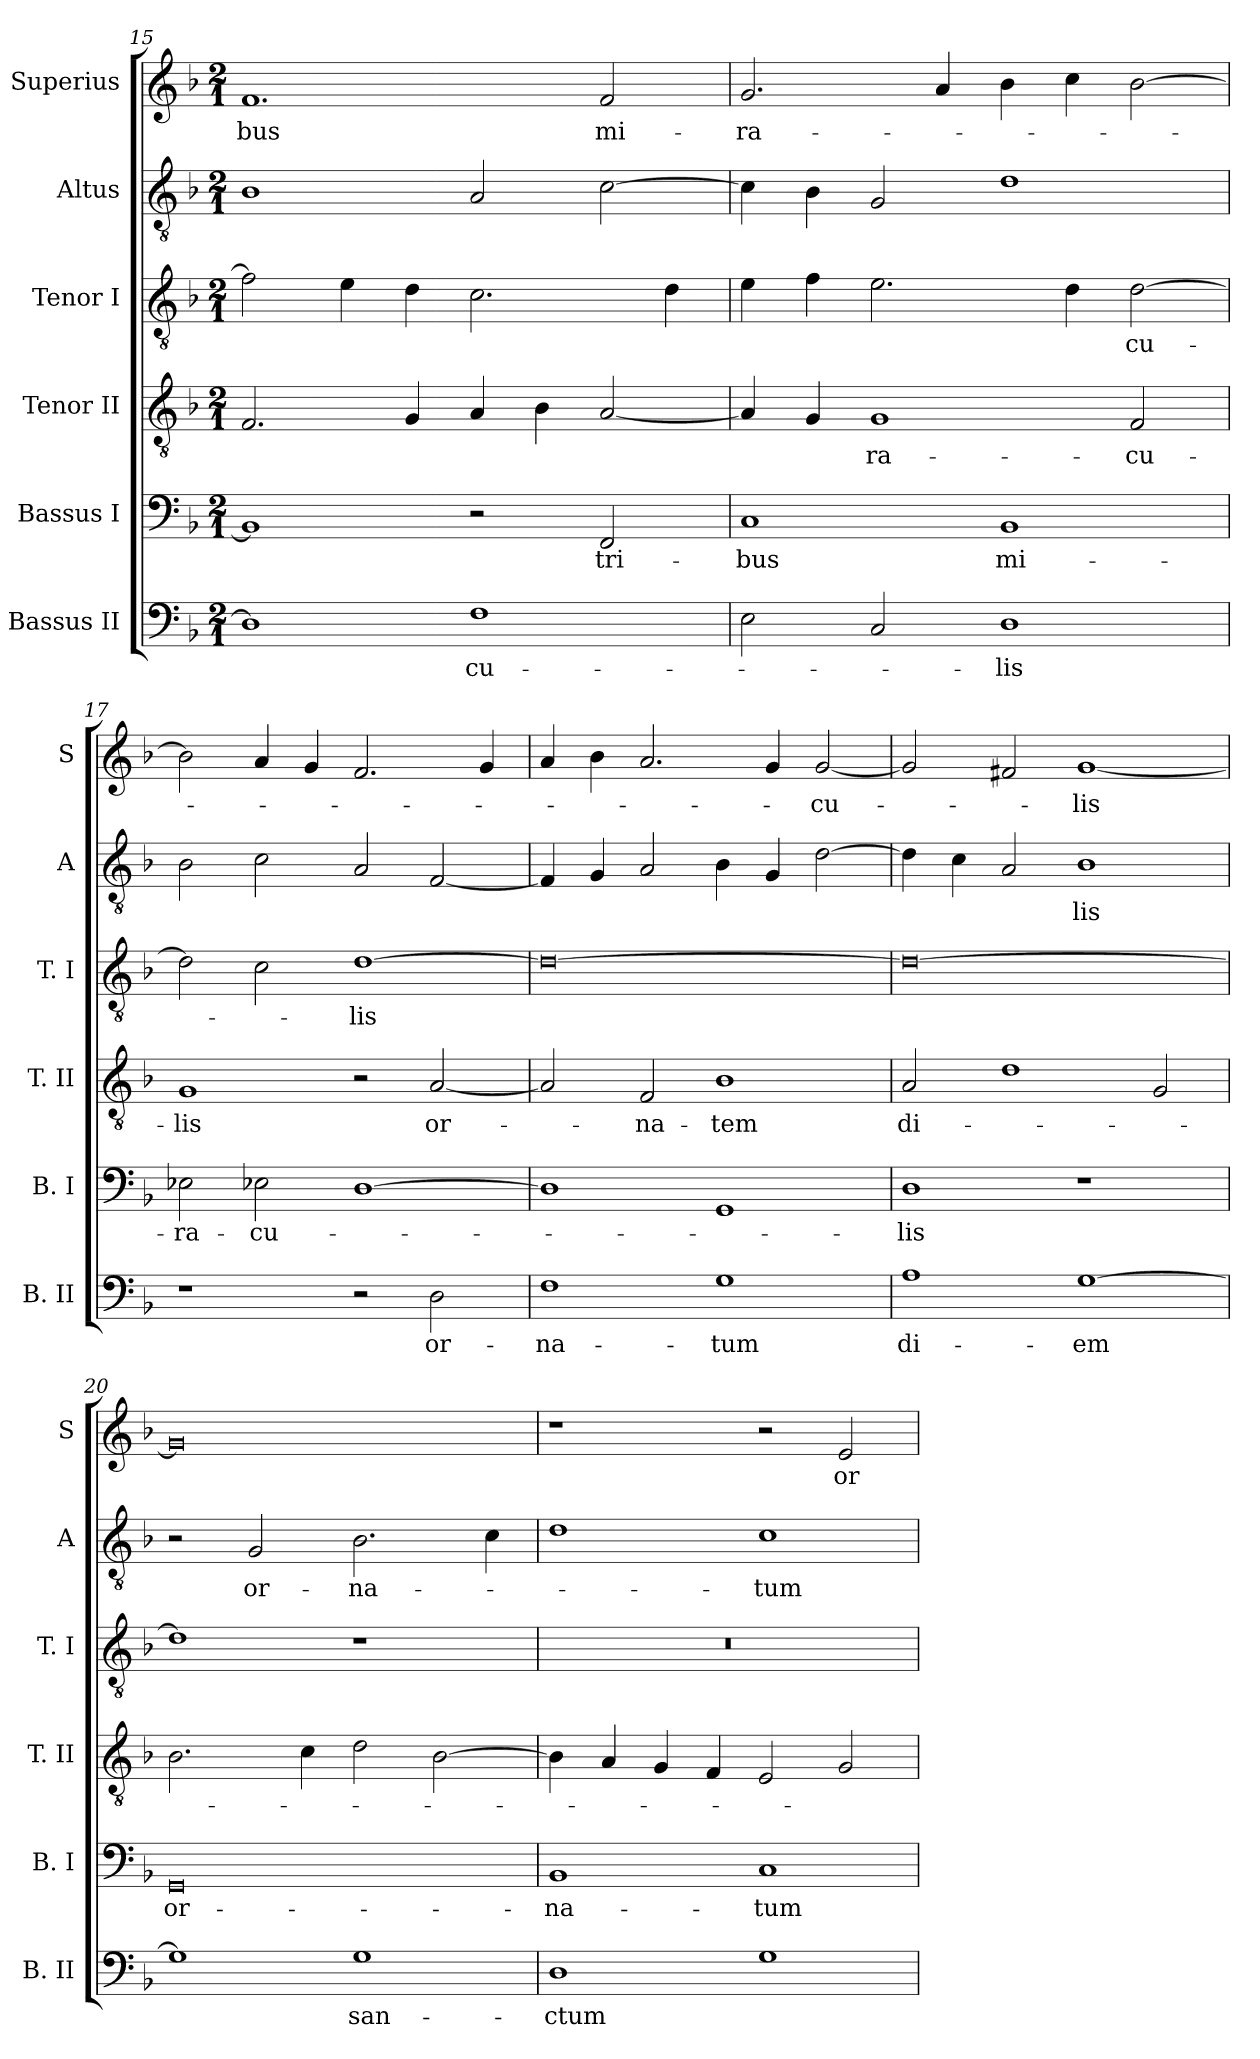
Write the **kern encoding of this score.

**kern	**text	**kern	**text	**kern	**text	**kern	**text	**kern	**text	**kern	**text
*part6	*part6	*part5	*part5	*part4	*part4	*part3	*part3	*part2	*part2	*part1	*part1
*staff6	*staff6	*staff5	*staff5	*staff4	*staff4	*staff3	*staff3	*staff2	*staff2	*staff1	*staff1
*I"Bassus II	*	*I"Bassus I	*	*I"Tenor II	*	*I"Tenor I	*	*I"Altus	*	*I"Superius	*
*I'B. II	*	*I'B. I	*	*I'T. II	*	*I'T. I	*	*I'A	*	*I'S	*
*clefF4	*	*clefF4	*	*clefGv2	*	*clefGv2	*	*clefGv2	*	*clefG2	*
*k[b-]	*	*k[b-]	*	*k[b-]	*	*k[b-]	*	*k[b-]	*	*k[b-]	*
*F:	*	*F:	*	*F:	*	*F:	*	*F:	*	*F:	*
*M2/1	*	*M2/1	*	*M2/1	*	*M2/1	*	*M2/1	*	*M2/1	*
=15	=15	=15	=15	=15	=15	=15	=15	=15	=15	=15	=15
1D]	.	1BB-]	.	2.F	.	2f]	.	1B-	.	1.f	-bus
.	.	.	.	.	.	4e	.	.	.	.	.
.	.	.	.	4G	.	4d	.	.	.	.	.
1F	-cu-	2r	.	4A	.	2.c	.	2A	.	.	.
.	.	.	.	4B-	.	.	.	.	.	.	.
.	.	2FF	tri-	[2A	.	.	.	[2c	.	2f	mi-
.	.	.	.	.	.	4d	.	.	.	.	.
=16	=16	=16	=16	=16	=16	=16	=16	=16	=16	=16	=16
2E	.	1C	-bus	4A]	.	4e	.	4c]	.	2.g	-ra-
.	.	.	.	4G	.	4f	.	4B-	.	.	.
2C	.	.	.	1G	-ra-	2.e	.	2G	.	.	.
.	.	.	.	.	.	.	.	.	.	4a	.
1D	-lis	1BB-	mi-	.	.	.	.	1d	.	4b-	.
.	.	.	.	.	.	4d	.	.	.	4cc	.
.	.	.	.	2F	-cu-	[2d	-cu-	.	.	[2b-	.
=17	=17	=17	=17	=17	=17	=17	=17	=17	=17	=17	=17
1r	.	2E-X	-ra-	1G	-lis	2d]	.	2B-	.	2b-]	.
.	.	2E-X	-cu-	.	.	2c	.	2c	.	4a	.
.	.	.	.	.	.	.	.	.	.	4g	.
2r	.	[1D	.	2r	.	[1d	-lis	2A	.	2.f	.
2D	or-	.	.	[2A	or-	.	.	[2F	.	.	.
.	.	.	.	.	.	.	.	.	.	4g	.
=18	=18	=18	=18	=18	=18	=18	=18	=18	=18	=18	=18
1F	-na-	1D]	.	2A]	.	0d_	.	4F]	.	4a	.
.	.	.	.	.	.	.	.	4G	.	4b-	.
.	.	.	.	2F	-na-	.	.	2A	.	2.a	.
1G	-tum	1GG	.	1B-	-tem	.	.	4B-	.	.	.
.	.	.	.	.	.	.	.	4G	.	4g	.
.	.	.	.	.	.	.	.	[2d	.	[2g	-cu-
=19	=19	=19	=19	=19	=19	=19	=19	=19	=19	=19	=19
1A	di-	1D	-lis	2A	di-	0d_	.	4d]	.	2g]	.
.	.	.	.	.	.	.	.	4c	.	.	.
.	.	.	.	1d	.	.	.	2A	.	2f#X	.
[1G	-em	1r	.	.	.	.	.	1B-	-lis	[1g	-lis
.	.	.	.	2G	.	.	.	.	.	.	.
=20	=20	=20	=20	=20	=20	=20	=20	=20	=20	=20	=20
1G]	.	0GG	or-	2.B-	.	1d]	.	2r	.	0g]	.
.	.	.	.	.	.	.	.	2G	or-	.	.
.	.	.	.	4c	.	.	.	.	.	.	.
1G	san-	.	.	2d	.	1r	.	2.B-	-na-	.	.
.	.	.	.	[2B-	.	.	.	.	.	.	.
.	.	.	.	.	.	.	.	4c	.	.	.
=21	=21	=21	=21	=21	=21	=21	=21	=21	=21	=21	=21
1D	-ctum	1BB-	-na-	4B-]	.	0r	.	1d	.	1r	.
.	.	.	.	4A	.	.	.	.	.	.	.
.	.	.	.	4G	.	.	.	.	.	.	.
.	.	.	.	4F	.	.	.	.	.	.	.
1G	.	1C	-tum	2E	.	.	.	1c	-tum	2r	.
.	.	.	.	2G	.	.	.	.	.	2e	or-
=	=	=	=	=	=	=	=	=	=	=	=
*-	*-	*-	*-	*-	*-	*-	*-	*-	*-	*-	*-
